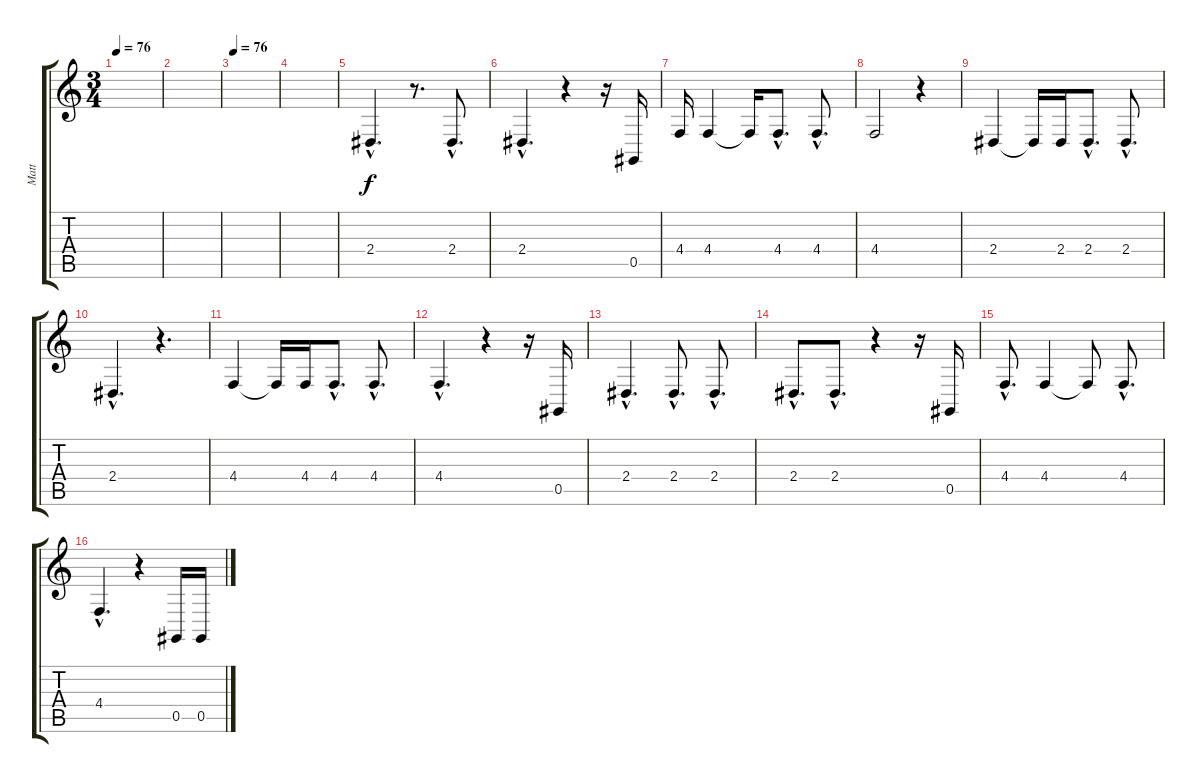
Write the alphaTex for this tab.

\track ("Matt" "Matt") {instrument lead1square}
\staff {score tabs}
\tuning (Eb4 Bb3 Gb3 Db3 Ab2 Eb2) {hide}
\ts (3 4)
\tempo 76
\clef g2
\ks c
|
|
\tempo 76
|
|
2.4{hac}.4{d} r.8{d} 2.4{hac}.8{d} |
2.4{hac}.4{d} r.4 r.16 0.5.16 |
4.4.16 4.4.4 4.4{t}.16 4.4{hac}.8{d} 4.4{hac}.8{d} |
4.4.2 r.4 |
2.4.4 2.4{t}.16 2.4.16 2.4{hac}.8{d} 2.4{hac}.8{d} |
2.4{hac}.4{d} r.4{d} |
4.4.4 4.4{t}.16 4.4.16 4.4{hac}.8{d} 4.4{hac}.8{d} |
4.4{hac}.4{d} r.4 r.16 0.5.16 |
2.4{hac}.4{d} 2.4{hac}.8{d} 2.4{hac}.8{d} |
2.4{hac}.8{d} 2.4{hac}.8{d} r.4 r.16 0.5.16 |
4.4{hac}.8{d} 4.4.4 4.4{t}.8 4.4{hac}.8{d} |
4.4{hac}.4{d} r.4 0.5.16 0.5.16
